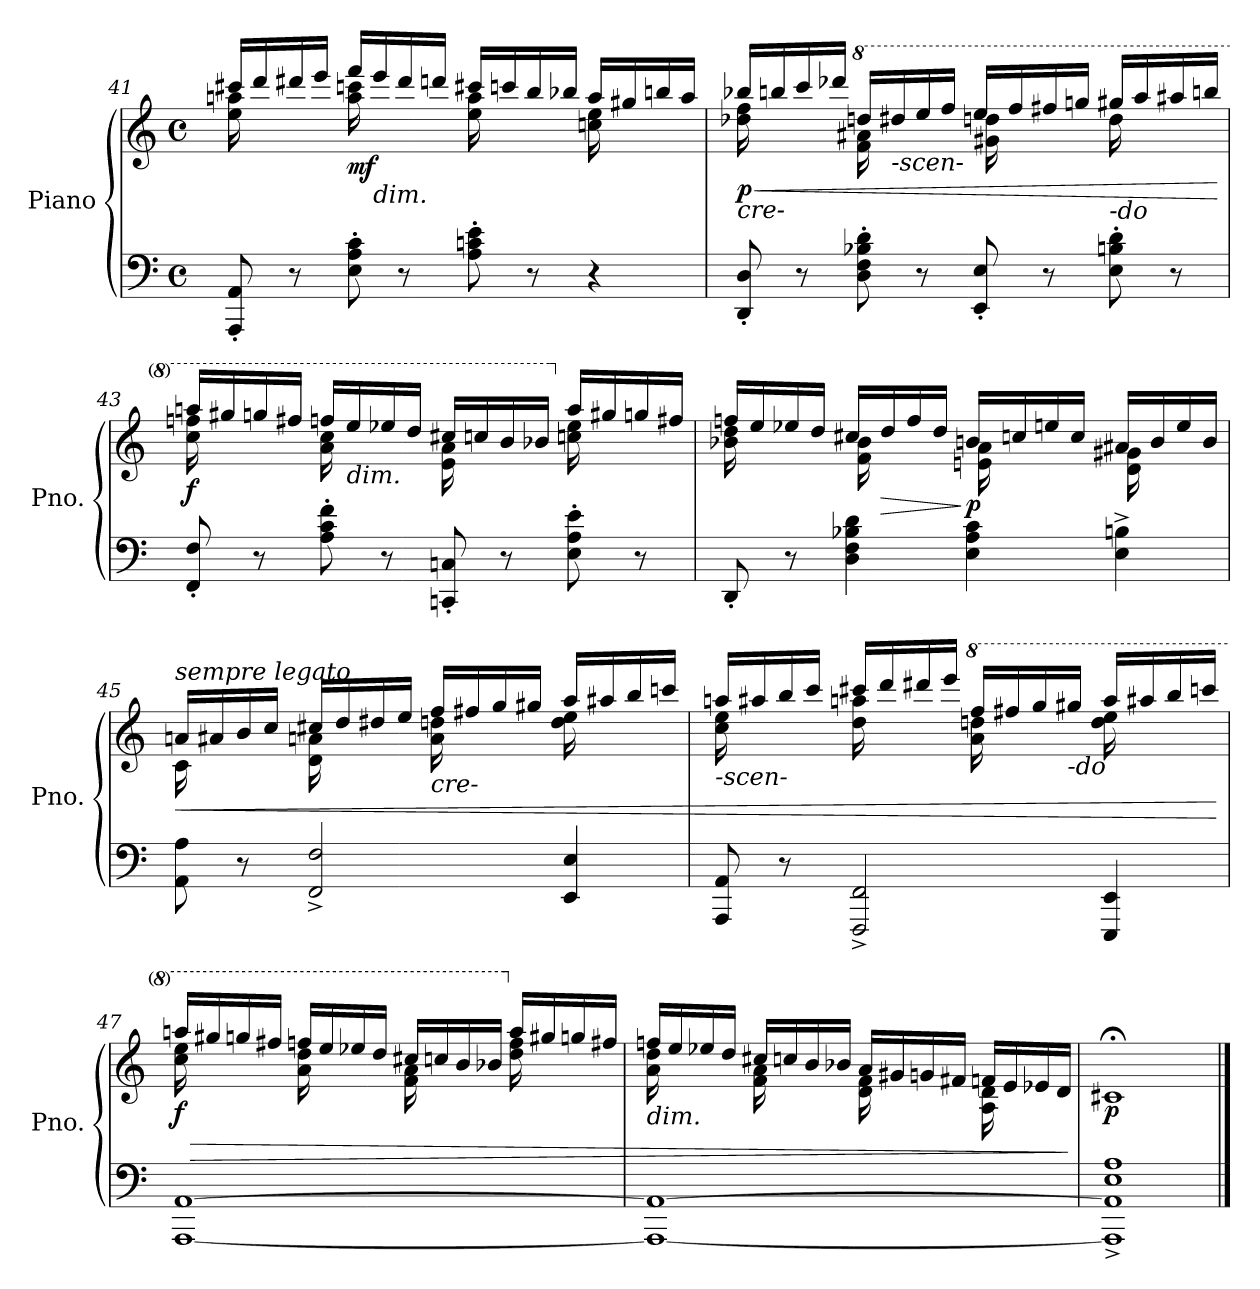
**kern	**kern	**dynam
*part1	*part1	*part1
*staff2	*staff1	*staff1/2
*I"Piano	*	*
*I'Pno.	*	*
!!LO:LB:g=z
*clefF4	*clefG2	*
*k[]	*k[]	*
*M4/4	*M4/4	*
*met(c)	*met(c)	*
=41	=41	=41
*	*^	*
8AAA/' 8AA/'	16ccc#X/LL	16ee\ 16aan\	.
.	16ddd/	8.ryy	.
8r	16ddd#X/	.	.
.	16eee/JJ	.	.
!	!	!	!LO:DY:b
8E\' 8A\' 8c\'	16fff/LL	16aa\ 16cccn\	mf
!	!LO:TX:b:i:t=dim.	!	!
.	16eee/	8.ryy	.
8r	16ddd#/	.	.
.	16dddn/JJ	.	.
8A\' 8cn\' 8e\'	16ccc#X/LL	16ee\ 16aa\	.
.	16cccn/	8.ryy	.
8r	16bb/	.	.
.	16bb-X/JJ	.	.
4r	16aa/LL	16ccn\ 16ee\	.
.	16gg#X/	8.ryy	.
.	16bbn/	.	.
.	16aa/JJ	.	.
=42	=42	=42	=42
!	!LO:TX:b:i:t=cre-	!	!
!	!	!	!LO:HP:b
!	!	!	!LO:DY:n=1:b
8DD/' 8D/'	16bb-X/LL	16dd-X\ 16ff\	< p
.	16bbn/	8.ryy	.
8r	16ccc/	.	.
.	16ddd-X/JJ	.	.
*	*8va	*	*
8D\' 8F\' 8B-X\' 8d\'	16dddn/LL	16ff\ 16aa#X\	.
!	!LO:TX:b:i:t=-scen-	!	!
.	16ddd#X/	8.ryy	.
8r	16eee/	.	.
.	16fff/JJ	.	.
8EE/' 8E/'	16eee/LL	16gg#X\ 16dddn\	.
.	16fff/	8.ryy	.
8r	16fff#X/	.	.
.	16gggn/JJ	.	.
!	!LO:TX:b:i:t=-do	!	!
8E\' 8Bn\' 8d\'	16ggg#X/LL	16ddd\	.
.	16aaa/	8.ryy	.
8r	16aaa#X/	.	.
.	16bbbn/JJ	.	.
*	*v	*v	*
.	.	[
!!LO:LB:g=z
=43	=43	=43
*	*^	*
!	!	!	!LO:DY:b
8FF/' 8F/'	16aaan/LL	16ccc\ 16fffn\	f
.	16ggg#X/	8.ryy	.
8r	16gggn/	.	.
.	16fff#X/JJ	.	.
8A\' 8c\' 8f\'	16fffn/LL	16aa\ 16ccc\	.
!	!LO:TX:b:i:t=dim.	!	!
.	16eee/	8.ryy	.
8r	16eee-X/	.	.
.	16ddd/JJ	.	.
8CCn/' 8Cn/'	16ccc#X/LL	16ee\ 16aa\	.
.	16cccn/	8.ryy	.
8r	16bb/	.	.
.	16bb-X/JJ	.	.
*	*X8va	*	*
8E\' 8A\' 8e\'	16aa/LL	16ccn\ 16ee-\	.
.	16gg#X/	8.ryy	.
8r	16ggn/	.	.
.	16ff#X/JJ	.	.
=44	=44	=44	=44
8DD'/	16ffn/LL	16b-X\ 16dd\	.
.	16ee/	8.ryy	.
8r	16ee-X/	.	.
.	16dd/JJ	.	.
4D\ 4F\ 4B-X\ 4d\	16cc#X/LL	16f\ 16b-\	.
!	!	!	!LO:HP:b
.	16dd/	8.ryy	>
.	16ff/	.	.
.	16dd/JJ	.	.
!	!	!	!LO:DY:n=1:b
4E\ 4A\ 4c\	16bn/LL	16en\ 16a\	] p
.	16ccn/	8.ryy	.
.	16een/	.	.
.	16cc/JJ	.	.
4E\^ 4Bn\^	16a#X/LL	16d\ 16g#X\	.
.	16b/	8.ryy	.
.	16ee/	.	.
.	16b/JJ	.	.
!!LO:LB:g=z	!!
=45	=45	=45	=45
!	!LO:TX:a:i:t=sempre legato	!	!
!	!	!	!LO:HP:b
8AA\ 8A\	16an/LL	16c\	<
.	16a#X/	8.ryy	.
8r	16b/	.	.
.	16cc/JJ	.	.
2FF/^ 2F/^	16cc#X/LL	16d\ 16an\	.
.	16dd/	8.ryy	.
.	16dd#X/	.	.
.	16ee/JJ	.	.
!	!LO:TX:b:i:t=cre-	!	!
.	16ff/LL	16a\ 16ddn\	.
.	16ff#X/	8.ryy	.
.	16gg/	.	.
.	16gg#X/JJ	.	.
4EE/ 4E/	16aa/LL	16dd\ 16ee\	.
.	16aa#X/	8.ryy	.
.	16bb/	.	.
.	16cccn/JJ	.	.
=46	=46	=46	=46
!	!LO:TX:b:i:t=-scen-	!	!
8AAA/ 8AA/	16aan/LL	16cc\ 16ee\	.
.	16aa#X/	8.ryy	.
8r	16bb/	.	.
.	16ccc/JJ	.	.
2FFF/^ 2FF/^	16ccc#X/LL	16dd\ 16aan\	.
.	16ddd/	8.ryy	.
.	16ddd#X/	.	.
.	16eee/JJ	.	.
*	*8va	*	*
.	16fff/LL	16aa\ 16dddn\	.
.	16fff#X/	8.ryy	.
.	16ggg/	.	.
!	!LO:TX:b:i:t=-do	!	!
.	16ggg#X/JJ	.	.
4EEE/ 4EE/	16aaa/LL	16ddd\ 16eee\	.
.	16aaa#X/	8.ryy	.
.	16bbb/	.	.
.	16ccccn/JJ	.	.
*	*v	*v	*
.	.	[
!!LO:LB:g=z
=47	=47	=47
!	!	!LO:HP:b
*	*^	*
!	!	!	!LO:DY:n=1:b
[1AAA [1AA	16aaan/LL	16ccc\ 16eee\	> f
.	16ggg#X/	8.ryy	.
.	16gggn/	.	.
.	16fff#X/JJ	.	.
.	16fffn/LL	16aa\ 16ddd\	.
.	16eee/	8.ryy	.
.	16eee-X/	.	.
.	16ddd/JJ	.	.
.	16ccc#X/LL	16ff\ 16aa\	.
.	16cccn/	8.ryy	.
.	16bb/	.	.
.	16bb-X/JJ	.	.
*	*X8va	*	*
.	16aa/LL	16dd\ 16ff\	.
.	16gg#X/	8.ryy	.
.	16ggn/	.	.
.	16ff#X/JJ	.	.
=48	=48	=48	=48
!	!LO:TX:b:i:t=dim.	!	!
1AAA_ 1AA_	16ffn/LL	16a\ 16dd\	.
.	16ee/	8.ryy	.
.	16ee-X/	.	.
.	16dd/JJ	.	.
.	16cc#X/LL	16f\ 16a\	.
.	16ccn/	8.ryy	.
.	16b/	.	.
.	16b-X/JJ	.	.
.	16a/LL	16d\ 16f\	.
.	16g#X/	8.ryy	.
.	16gn/	.	.
.	16f#X/JJ	.	.
.	16fn/LL	16A\ 16d\	.
.	16e/	8.ryy	.
.	16e-X/	.	.
.	16d/JJ	.	.
*	*v	*v	*
.	.	]
=49	=49	=49
!	!	!LO:DY:b
1AAA]^ 1AA]^ 1E^ 1A^	1c#X;<	p
==	==	==
*-	*-	*-
